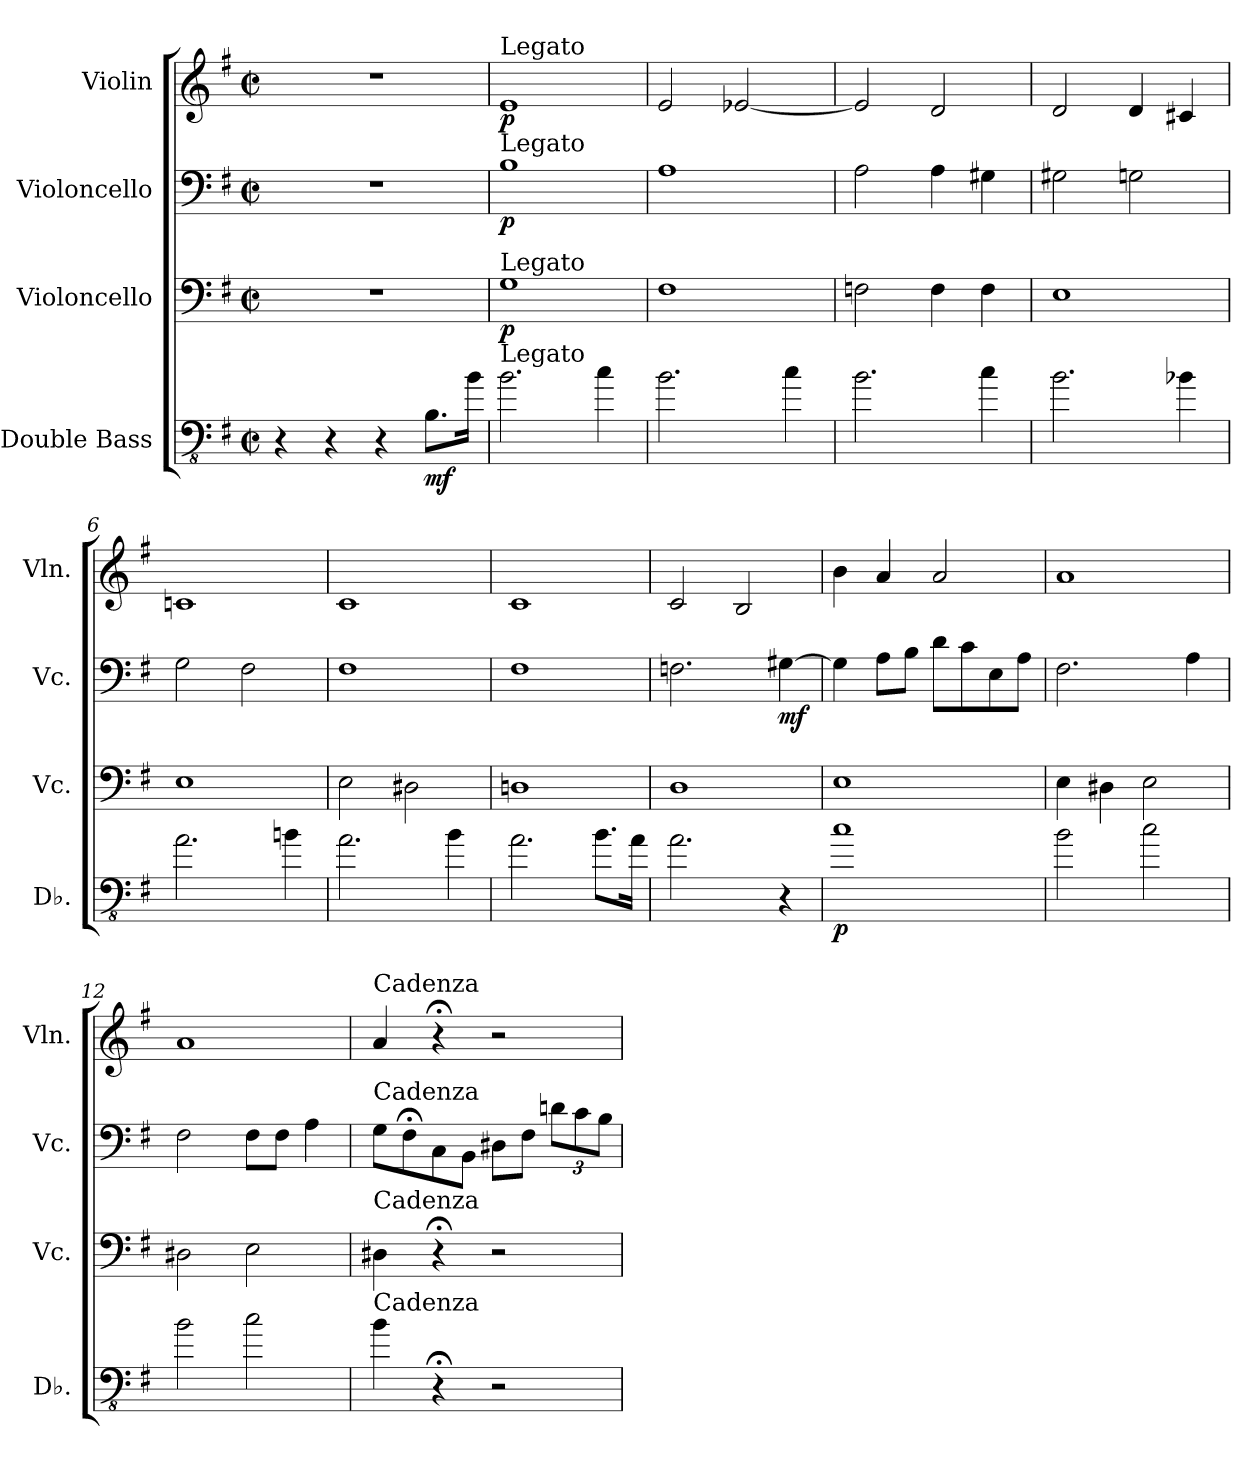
**kern	**dynam	**kern	**dynam	**kern	**dynam	**kern	**dynam
*part4	*part4	*part3	*part3	*part2	*part2	*part1	*part1
*staff4	*staff4	*staff3	*staff3	*staff2	*staff2	*staff1	*staff1
*I"Double Bass	*	*I"Violoncello	*	*I"Violoncello	*	*I"Violin	*
*I'Db.	*	*I'Vc.	*	*I'Vc.	*	*I'Vln.	*
*clefFv4	*	*clefF4	*	*clefF4	*	*clefG2	*
*ITrd7c12	*	*	*	*	*	*	*
*k[f#]	*	*k[f#]	*	*k[f#]	*	*k[f#]	*
*M2/2	*	*M2/2	*	*M2/2	*	*M2/2	*
*met(c|)	*	*met(c|)	*	*met(c|)	*	*met(c|)	*
*MM40	*	*MM40	*	*MM40	*	*MM40	*
=1	=1	=1	=1	=1	=1	=1	=1
4r	.	1r	.	1r	.	1r	.
4r	.	.	.	.	.	.	.
4r	.	.	.	.	.	.	.
!	!LO:DY:b	!	!	!	!	!	!
8.BBB\L	mf	.	.	.	.	.	.
16BB\Jk	.	.	.	.	.	.	.
=2	=2	=2	=2	=2	=2	=2	=2
!	!	!	!	!	!	!LO:TX:a:t=Legato	!
!	!	!	!	!LO:TX:a:t=Legato	!	!	!
!	!	!LO:TX:a:t=Legato	!	!	!	!	!
!LO:TX:a:t=Legato	!	!	!	!	!	!	!
!	!	!	!LO:DY:b	!	!LO:DY:b	!	!LO:DY:b
2.BB\	.	1G	p	1B	p	1e	p
4C\	.	.	.	.	.	.	.
=3	=3	=3	=3	=3	=3	=3	=3
2.BB\	.	1F#	.	1A	.	2e/	.
.	.	.	.	.	.	[2e-X/	.
4C\	.	.	.	.	.	.	.
=4	=4	=4	=4	=4	=4	=4	=4
2.BB\	.	2Fn\	.	2A\	.	2e-/]	.
.	.	4F\	.	4A\	.	2d/	.
4C\	.	4F\	.	4G#X\	.	.	.
=5	=5	=5	=5	=5	=5	=5	=5
2.BB\	.	1E	.	2G#X\	.	2d/	.
.	.	.	.	2Gn\	.	4d/	.
4BB-X\	.	.	.	.	.	4c#X/	.
=6	=6	=6	=6	=6	=6	=6	=6
2.AA\	.	1E	.	2G\	.	1cn	.
.	.	.	.	2F#\	.	.	.
4BBn\	.	.	.	.	.	.	.
=7	=7	=7	=7	=7	=7	=7	=7
2.AA\	.	2E\	.	1F#	.	1c	.
.	.	2D#X\	.	.	.	.	.
4BB\	.	.	.	.	.	.	.
=8	=8	=8	=8	=8	=8	=8	=8
2.AA\	.	1Dn	.	1F#	.	1c	.
8.BB\L	.	.	.	.	.	.	.
16AA\Jk	.	.	.	.	.	.	.
!!LO:LB:g=z
=9	=9	=9	=9	=9	=9	=9	=9
2.AA\	.	1D	.	2.Fn\	.	2c/	.
.	.	.	.	.	.	2B/	.
!	!	!	!	!	!LO:DY:b	!	!
4r	.	.	.	[4G#X\	mf	.	.
=10	=10	=10	=10	=10	=10	=10	=10
!	!LO:DY:b	!	!	!	!	!	!
1C	p	1E	.	4G#\]	.	4b\	.
.	.	.	.	8A\L	.	4a/	.
.	.	.	.	8B\J	.	.	.
.	.	.	.	8d\L	.	2a/	.
.	.	.	.	8c\	.	.	.
.	.	.	.	8E\	.	.	.
.	.	.	.	8A\J	.	.	.
=11	=11	=11	=11	=11	=11	=11	=11
2BB\	.	4E\	.	2.F#\	.	1a	.
.	.	4D#X\	.	.	.	.	.
2C\	.	2E\	.	.	.	.	.
.	.	.	.	4A\	.	.	.
=12	=12	=12	=12	=12	=12	=12	=12
2BB\	.	2D#X\	.	2F#\	.	1a	.
2C\	.	2E\	.	8F#\L	.	.	.
.	.	.	.	8F#\J	.	.	.
.	.	.	.	4A\	.	.	.
=13	=13	=13	=13	=13	=13	=13	=13
!	!	!	!	!	!	!LO:TX:a:t=Cadenza	!
!	!	!	!	!LO:TX:a:t=Cadenza	!	!	!
!	!	!LO:TX:a:t=Cadenza	!	!	!	!	!
!LO:TX:a:t=Cadenza	!	!	!	!	!	!	!
4BB\	.	4D#X\	.	8G\L	.	4a/	.
.	.	.	.	8F#;<\	.	.	.
4r;<	.	4r;<	.	8C\	.	4r;<	.
.	.	.	.	8BB\J	.	.	.
2r	.	2r	.	8D#X\L	.	2r	.
.	.	.	.	8F#\J	.	.	.
*	*	*	*	*Xbrackettup	*	*	*
.	.	.	.	12dn\L	.	.	.
.	.	.	.	12c\	.	.	.
.	.	.	.	12B\J	.	.	.
=	=	=	=	=	=	=	=
*-	*-	*-	*-	*-	*-	*-	*-
